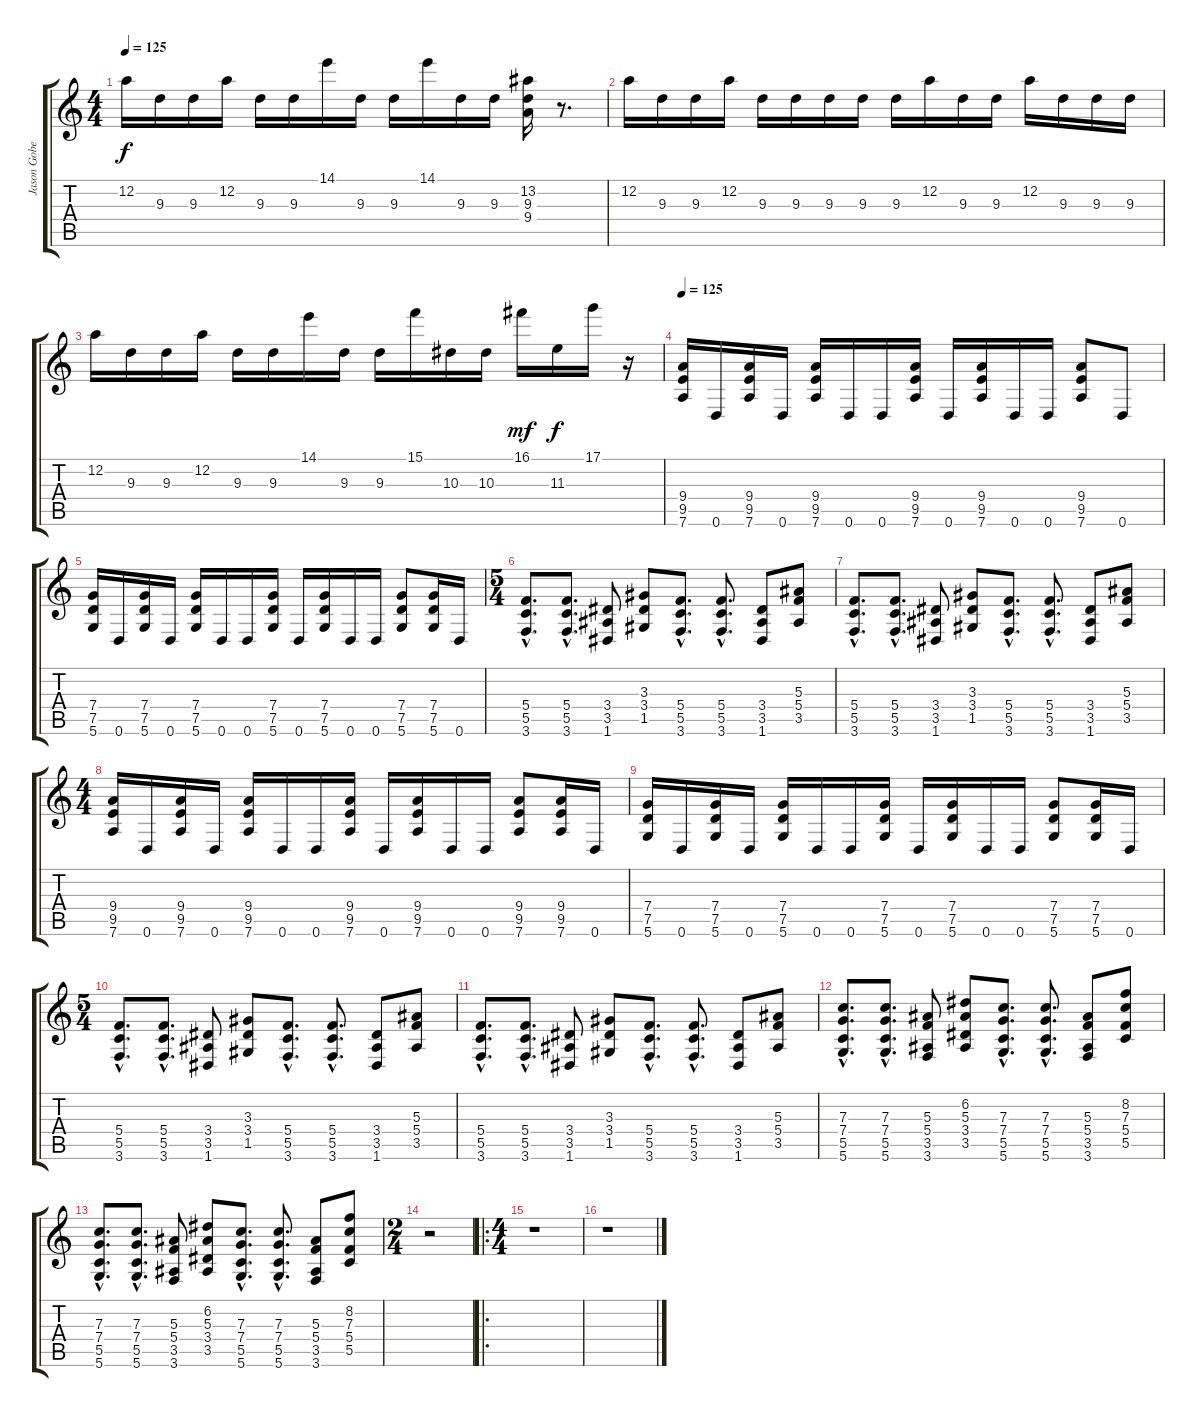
\track ("Jason Gobel" "Jason Gobe") {instrument overdrivenguitar}
\staff {score tabs}
\tuning (D4 A3 F3 C3 G2 D2) {hide}
\ts (4 4)
\tempo 125
\clef g2
\ks c
12.2.16{dy f} 9.3.16 9.3.16 12.2.16 9.3.16 9.3.16 14.1.16 9.3.16 9.3.16 14.1.16 9.3.16 9.3.16 (13.2 9.3 9.4).16 r.8{d} |
12.2.16 9.3.16 9.3.16 12.2.16 9.3.16 9.3.16 9.3.16 9.3.16 9.3.16 12.2.16 9.3.16 9.3.16 12.2.16 9.3.16 9.3.16 9.3.16 |
12.2.16 9.3.16 9.3.16 12.2.16 9.3.16 9.3.16 14.1.16 9.3.16 9.3.16 15.1.16 10.3.16 10.3.16 16.1.16{dy mf} 11.3.16{dy f} 17.1.16 r.16 |
\tempo 125
(9.4 9.5 7.6).16{volume 7} 0.6.16 (9.4 9.5 7.6).16 0.6.16 (9.4 9.5 7.6).16 0.6.16 0.6.16 (9.4 9.5 7.6).16 0.6.16 (9.4 9.5 7.6).16 0.6.16 0.6.16 (9.4 9.5 7.6).8 0.6.8 |
(7.4 7.5 5.6).16 0.6.16 (7.4 7.5 5.6).16 0.6.16 (7.4 7.5 5.6).16 0.6.16 0.6.16 (7.4 7.5 5.6).16 0.6.16 (7.4 7.5 5.6).16 0.6.16 0.6.16 (7.4 7.5 5.6).8 (7.4 7.5 5.6).16 0.6.16 |
\ts (5 4)
(5.4{hac} 5.5{hac} 3.6{hac}).8{d} (5.4{hac} 5.5{hac} 3.6{hac}).8{d} (3.4 3.5 1.6).8 (3.3 3.4 1.5).8 (5.4{hac} 5.5{hac} 3.6{hac}).8{d} (5.4{hac} 5.5{hac} 3.6{hac}).8{d} (3.4 3.5 1.6).8 (5.3 5.4 3.5).8 |
(5.4{hac} 5.5{hac} 3.6{hac}).8{d} (5.4{hac} 5.5{hac} 3.6{hac}).8{d} (3.4 3.5 1.6).8 (3.3 3.4 1.5).8 (5.4{hac} 5.5{hac} 3.6{hac}).8{d} (5.4{hac} 5.5{hac} 3.6{hac}).8{d} (3.4 3.5 1.6).8 (5.3 5.4 3.5).8 |
\ts (4 4)
(9.4 9.5 7.6).16 0.6.16 (9.4 9.5 7.6).16 0.6.16 (9.4 9.5 7.6).16 0.6.16 0.6.16 (9.4 9.5 7.6).16 0.6.16 (9.4 9.5 7.6).16 0.6.16 0.6.16 (9.4 9.5 7.6).8 (9.4 9.5 7.6).16 0.6.16 |
(7.4 7.5 5.6).16 0.6.16 (7.4 7.5 5.6).16 0.6.16 (7.4 7.5 5.6).16 0.6.16 0.6.16 (7.4 7.5 5.6).16 0.6.16 (7.4 7.5 5.6).16 0.6.16 0.6.16 (7.4 7.5 5.6).8 (7.4 7.5 5.6).16 0.6.16 |
\ts (5 4)
(5.4{hac} 5.5{hac} 3.6{hac}).8{d} (5.4{hac} 5.5{hac} 3.6{hac}).8{d} (3.4 3.5 1.6).8 (3.3 3.4 1.5).8 (5.4{hac} 5.5{hac} 3.6{hac}).8{d} (5.4{hac} 5.5{hac} 3.6{hac}).8{d} (3.4 3.5 1.6).8 (5.3 5.4 3.5).8 |
(5.4{hac} 5.5{hac} 3.6{hac}).8{d} (5.4{hac} 5.5{hac} 3.6{hac}).8{d} (3.4 3.5 1.6).8 (3.3 3.4 1.5).8 (5.4{hac} 5.5{hac} 3.6{hac}).8{d} (5.4{hac} 5.5{hac} 3.6{hac}).8{d} (3.4 3.5 1.6).8 (5.3 5.4 3.5).8 |
(7.3{hac} 7.4{hac} 5.5{hac} 5.6{hac}).8{d} (7.3{hac} 7.4{hac} 5.5{hac} 5.6{hac}).8{d} (5.3 5.4 3.5 3.6).8 (6.2 5.3 3.4 3.5).8 (7.3{hac} 7.4{hac} 5.5{hac} 5.6{hac}).8{d} (7.3{hac} 7.4{hac} 5.5{hac} 5.6{hac}).8{d} (5.3 5.4 3.5 3.6).8 (8.2 7.3 5.4 5.5).8 |
(7.3{hac} 7.4{hac} 5.5{hac} 5.6{hac}).8{d} (7.3{hac} 7.4{hac} 5.5{hac} 5.6{hac}).8{d} (5.3 5.4 3.5 3.6).8 (6.2 5.3 3.4 3.5).8 (7.3{hac} 7.4{hac} 5.5{hac} 5.6{hac}).8{d} (7.3{hac} 7.4{hac} 5.5{hac} 5.6{hac}).8{d} (5.3 5.4 3.5 3.6).8 (8.2 7.3 5.4 5.5).8 |
\ts (2 4)
r.2{volume 8} |
\ro
\ts (4 4)
r.1 |
r.1
